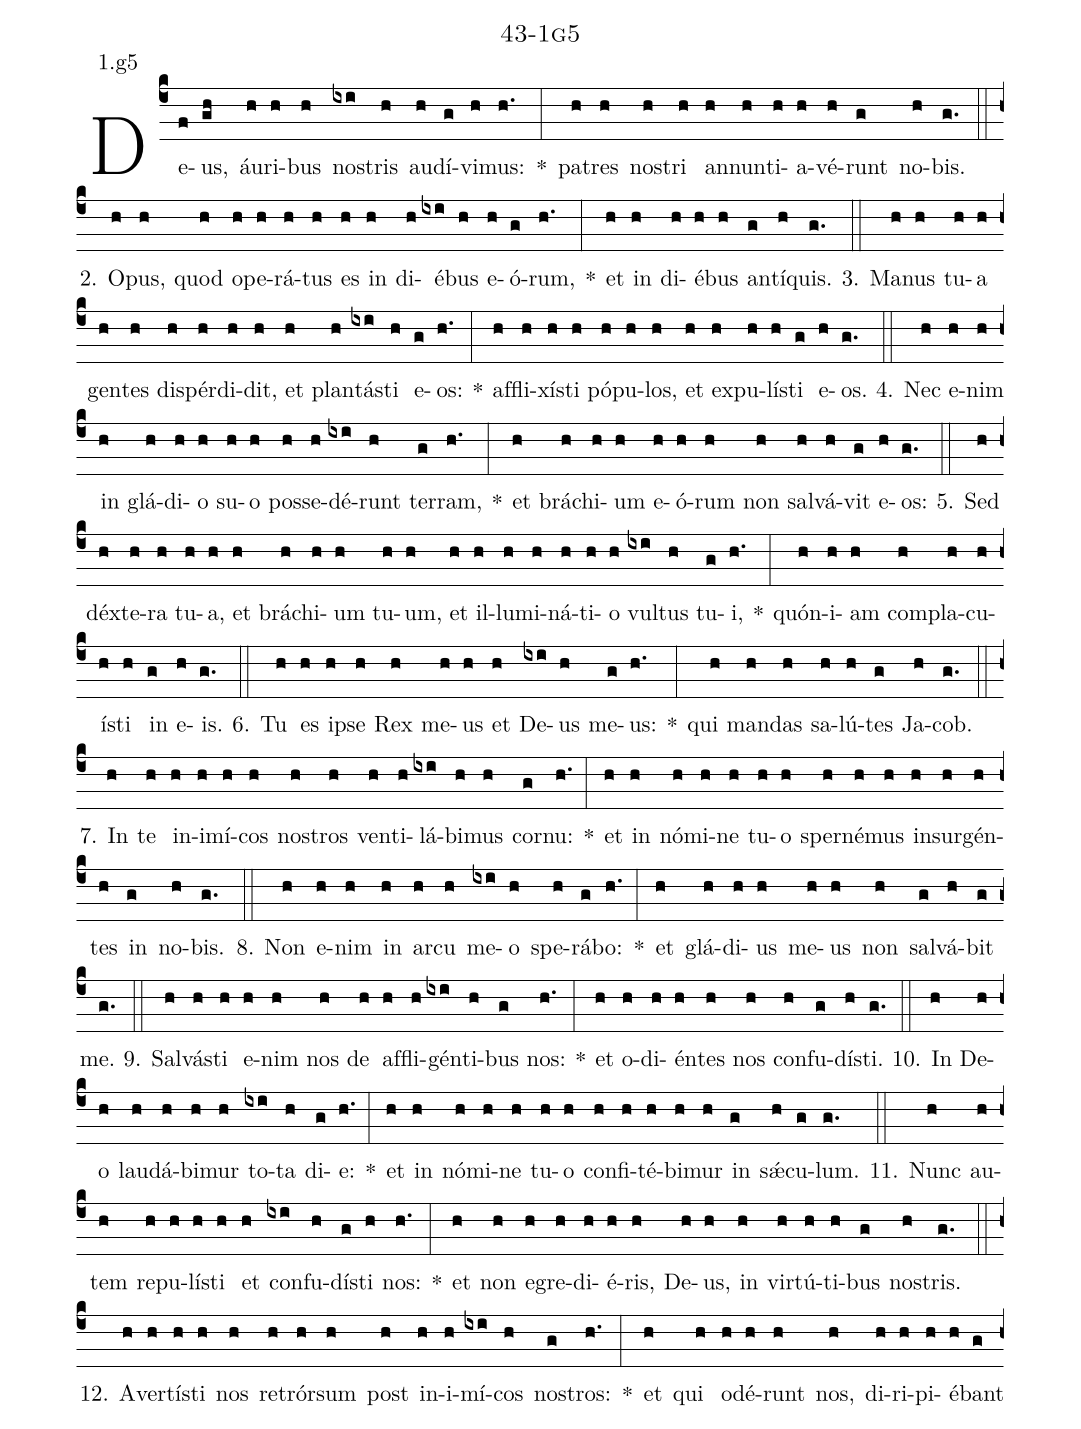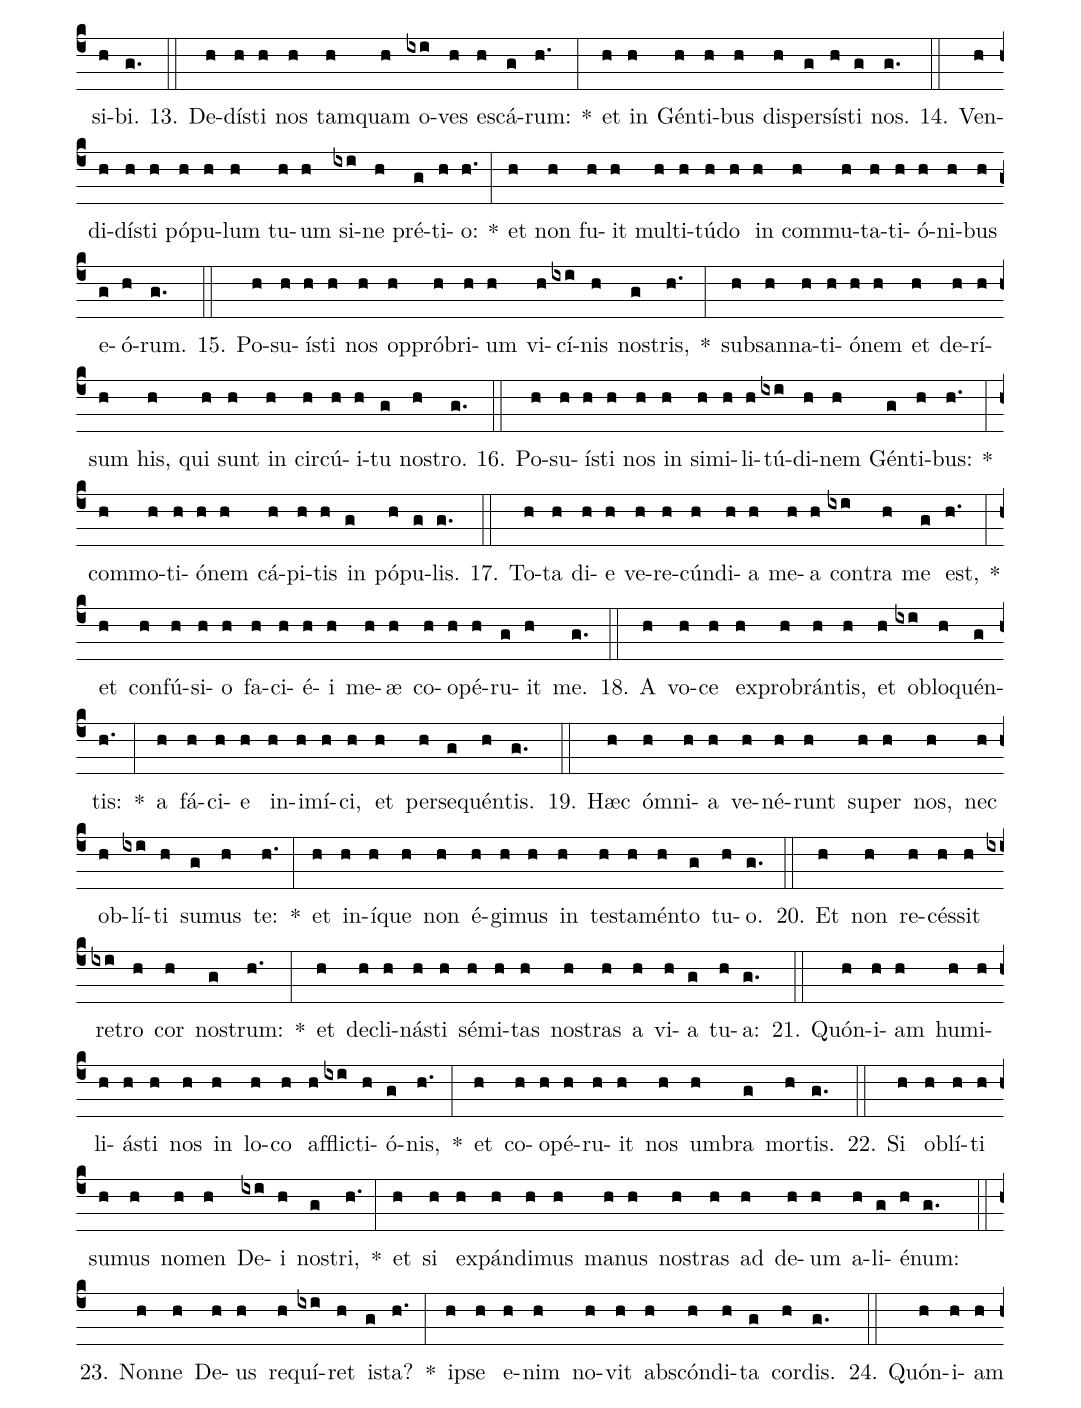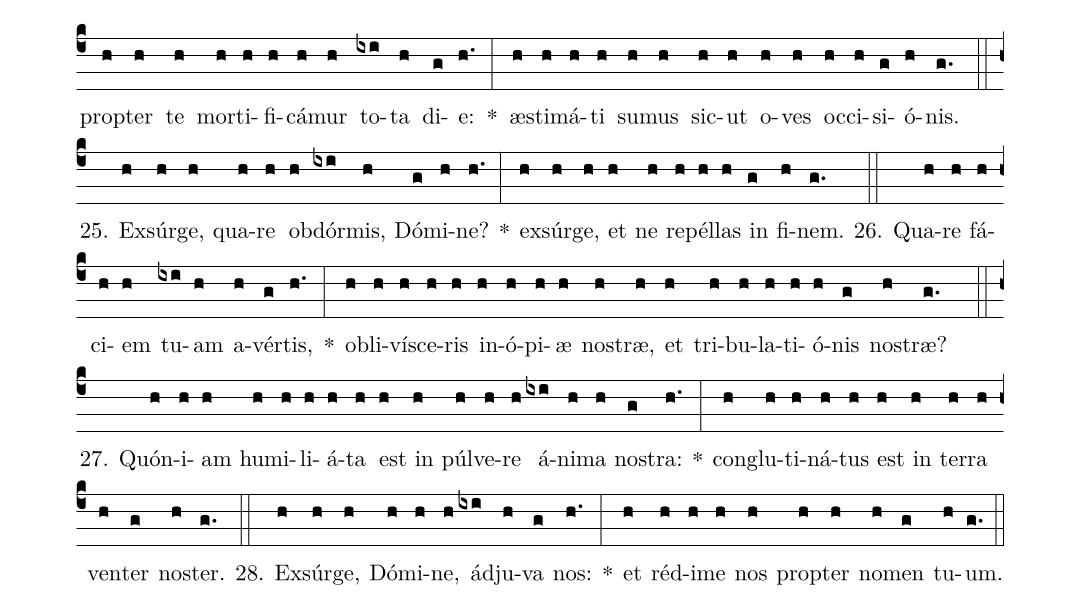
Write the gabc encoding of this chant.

name: 43-1g5;
annotation: 1.g5;
%%
(c4)De(f)us,(gh) áu(h)ri(h)bus(h) nos(ixi)tris(h) au(h)dí(g)vi(h)mus:(h.) *(:) pa(h)tres(h) nos(h)tri(h) an(h)nun(h)ti(h)a(h)vé(h)runt(g) no(h)bis.(g.) (::)
2. O(h)pus,(h) quod(h) o(h)pe(h)rá(h)tus(h) es(h) in(h) di(h)é(ixi)bus(h) e(h)ó(g)rum,(h.) *(:) et(h) in(h) di(h)é(h)bus(h) an(g)tí(h)quis.(g.) (::)
3. Ma(h)nus(h) tu(h)a(h) gen(h)tes(h) dis(h)pér(h)di(h)dit,(h) et(h) plan(h)tás(ixi)ti(h) e(g)os:(h.) *(:) af(h)fli(h)xís(h)ti(h) pó(h)pu(h)los,(h) et(h) ex(h)pu(h)lís(h)ti(g) e(h)os.(g.) (::)
4. Nec(h) e(h)nim(h) in(h) glá(h)di(h)o(h) su(h)o(h) pos(h)se(h)dé(ixi)runt(h) ter(g)ram,(h.) *(:) et(h) brá(h)chi(h)um(h) e(h)ó(h)rum(h) non(h) sal(h)vá(h)vit(g) e(h)os:(g.) (::)
5. Sed(h) déx(h)te(h)ra(h) tu(h)a,(h) et(h) brá(h)chi(h)um(h) tu(h)um,(h) et(h) il(h)lu(h)mi(h)ná(h)ti(h)o(h) vul(ixi)tus(h) tu(g)i,(h.) *(:) quón(h)i(h)am(h) com(h)pla(h)cu(h)ís(h)ti(h) in(g) e(h)is.(g.) (::)
6. Tu(h) es(h) ip(h)se(h) Rex(h) me(h)us(h) et(h) De(ixi)us(h) me(g)us:(h.) *(:) qui(h) man(h)das(h) sa(h)lú(h)tes(g) Ja(h)cob.(g.) (::)
7. In(h) te(h) in(h)i(h)mí(h)cos(h) nos(h)tros(h) ven(h)ti(h)lá(ixi)bi(h)mus(h) cor(g)nu:(h.) *(:) et(h) in(h) nó(h)mi(h)ne(h) tu(h)o(h) sper(h)né(h)mus(h) in(h)sur(h)gén(h)tes(h) in(g) no(h)bis.(g.) (::)
8. Non(h) e(h)nim(h) in(h) ar(h)cu(h) me(ixi)o(h) spe(h)rá(g)bo:(h.) *(:) et(h) glá(h)di(h)us(h) me(h)us(h) non(h) sal(g)vá(h)bit(g) me.(g.) (::)
9. Sal(h)vás(h)ti(h) e(h)nim(h) nos(h) de(h) af(h)fli(h)gén(ixi)ti(h)bus(g) nos:(h.) *(:) et(h) o(h)di(h)én(h)tes(h) nos(h) con(h)fu(g)dís(h)ti.(g.) (::)
10. In(h) De(h)o(h) lau(h)dá(h)bi(h)mur(h) to(ixi)ta(h) di(g)e:(h.) *(:) et(h) in(h) nó(h)mi(h)ne(h) tu(h)o(h) con(h)fi(h)té(h)bi(h)mur(h) in(g) sǽ(h)cu(g)lum.(g.) (::)
11. Nunc(h) au(h)tem(h) re(h)pu(h)lís(h)ti(h) et(h) con(ixi)fu(h)dís(g)ti(h) nos:(h.) *(:) et(h) non(h) e(h)gre(h)di(h)é(h)ris,(h) De(h)us,(h) in(h) vir(h)tú(h)ti(h)bus(g) nos(h)tris.(g.) (::)
12. A(h)ver(h)tís(h)ti(h) nos(h) re(h)trór(h)sum(h) post(h) in(h)i(h)mí(ixi)cos(h) nos(g)tros:(h.) *(:) et(h) qui(h) o(h)dé(h)runt(h) nos,(h) di(h)ri(h)pi(h)é(h)bant(g) si(h)bi.(g.) (::)
13. De(h)dís(h)ti(h) nos(h) tam(h)quam(h) o(ixi)ves(h) es(h)cá(g)rum:(h.) *(:) et(h) in(h) Gén(h)ti(h)bus(h) di(h)sper(g)sís(h)ti(g) nos.(g.) (::)
14. Ven(h)di(h)dís(h)ti(h) pó(h)pu(h)lum(h) tu(h)um(h) si(ixi)ne(h) pré(g)ti(h)o:(h.) *(:) et(h) non(h) fu(h)it(h) mul(h)ti(h)tú(h)do(h) in(h) com(h)mu(h)ta(h)ti(h)ó(h)ni(h)bus(h) e(g)ó(h)rum.(g.) (::)
15. Po(h)su(h)ís(h)ti(h) nos(h) op(h)pró(h)bri(h)um(h) vi(h)cí(ixi)nis(h) nos(g)tris,(h.) *(:) sub(h)san(h)na(h)ti(h)ó(h)nem(h) et(h) de(h)rí(h)sum(h) his,(h) qui(h) sunt(h) in(h) cir(h)cú(h)i(h)tu(g) nos(h)tro.(g.) (::)
16. Po(h)su(h)ís(h)ti(h) nos(h) in(h) si(h)mi(h)li(h)tú(ixi)di(h)nem(h) Gén(g)ti(h)bus:(h.) *(:) com(h)mo(h)ti(h)ó(h)nem(h) cá(h)pi(h)tis(h) in(g) pó(h)pu(g)lis.(g.) (::)
17. To(h)ta(h) di(h)e(h) ve(h)re(h)cún(h)di(h)a(h) me(h)a(h) con(ixi)tra(h) me(g) est,(h.) *(:) et(h) con(h)fú(h)si(h)o(h) fa(h)ci(h)é(h)i(h) me(h)æ(h) co(h)o(h)pé(h)ru(g)it(h) me.(g.) (::)
18. A(h) vo(h)ce(h) ex(h)pro(h)brán(h)tis,(h) et(h) ob(ixi)lo(h)quén(g)tis:(h.) *(:) a(h) fá(h)ci(h)e(h) in(h)i(h)mí(h)ci,(h) et(h) per(h)se(g)quén(h)tis.(g.) (::)
19. Hæc(h) óm(h)ni(h)a(h) ve(h)né(h)runt(h) su(h)per(h) nos,(h) nec(h) ob(h)lí(ixi)ti(h) su(g)mus(h) te:(h.) *(:) et(h) in(h)í(h)que(h) non(h) é(h)gi(h)mus(h) in(h) tes(h)ta(h)mén(h)to(g) tu(h)o.(g.) (::)
20. Et(h) non(h) re(h)cés(h)sit(h) re(ixi)tro(h) cor(h) nos(g)trum:(h.) *(:) et(h) de(h)cli(h)nás(h)ti(h) sé(h)mi(h)tas(h) nos(h)tras(h) a(h) vi(h)a(g) tu(h)a:(g.) (::)
21. Quón(h)i(h)am(h) hu(h)mi(h)li(h)ás(h)ti(h) nos(h) in(h) lo(h)co(h) af(h)flic(ixi)ti(h)ó(g)nis,(h.) *(:) et(h) co(h)o(h)pé(h)ru(h)it(h) nos(h) um(h)bra(g) mor(h)tis.(g.) (::)
22. Si(h) ob(h)lí(h)ti(h) su(h)mus(h) no(h)men(h) De(ixi)i(h) nos(g)tri,(h.) *(:) et(h) si(h) ex(h)pán(h)di(h)mus(h) ma(h)nus(h) nos(h)tras(h) ad(h) de(h)um(h) a(h)li(g)é(h)num:(g.) (::)
23. Non(h)ne(h) De(h)us(h) re(h)quí(ixi)ret(h) is(g)ta?(h.) *(:) ip(h)se(h) e(h)nim(h) no(h)vit(h) abs(h)cón(h)di(h)ta(g) cor(h)dis.(g.) (::)
24. Quón(h)i(h)am(h) prop(h)ter(h) te(h) mor(h)ti(h)fi(h)cá(h)mur(h) to(ixi)ta(h) di(g)e:(h.) *(:) æs(h)ti(h)má(h)ti(h) su(h)mus(h) sic(h)ut(h) o(h)ves(h) oc(h)ci(h)si(g)ó(h)nis.(g.) (::)
25. Ex(h)súr(h)ge,(h) qua(h)re(h) ob(h)dór(ixi)mis,(h) Dó(g)mi(h)ne?(h.) *(:) ex(h)súr(h)ge,(h) et(h) ne(h) re(h)pél(h)las(h) in(g) fi(h)nem.(g.) (::)
26. Qua(h)re(h) fá(h)ci(h)em(h) tu(ixi)am(h) a(h)vér(g)tis,(h.) *(:) ob(h)li(h)ví(h)sce(h)ris(h) in(h)ó(h)pi(h)æ(h) nos(h)træ,(h) et(h) tri(h)bu(h)la(h)ti(h)ó(h)nis(g) nos(h)træ?(g.) (::)
27. Quón(h)i(h)am(h) hu(h)mi(h)li(h)á(h)ta(h) est(h) in(h) púl(h)ve(h)re(h) á(ixi)ni(h)ma(h) nos(g)tra:(h.) *(:) con(h)glu(h)ti(h)ná(h)tus(h) est(h) in(h) ter(h)ra(h) ven(h)ter(g) nos(h)ter.(g.) (::)
28. Ex(h)súr(h)ge,(h) Dó(h)mi(h)ne,(h) ád(ixi)ju(h)va(g) nos:(h.) *(:) et(h) réd(h)i(h)me(h) nos(h) prop(h)ter(h) no(h)men(g) tu(h)um.(g.) (::)
